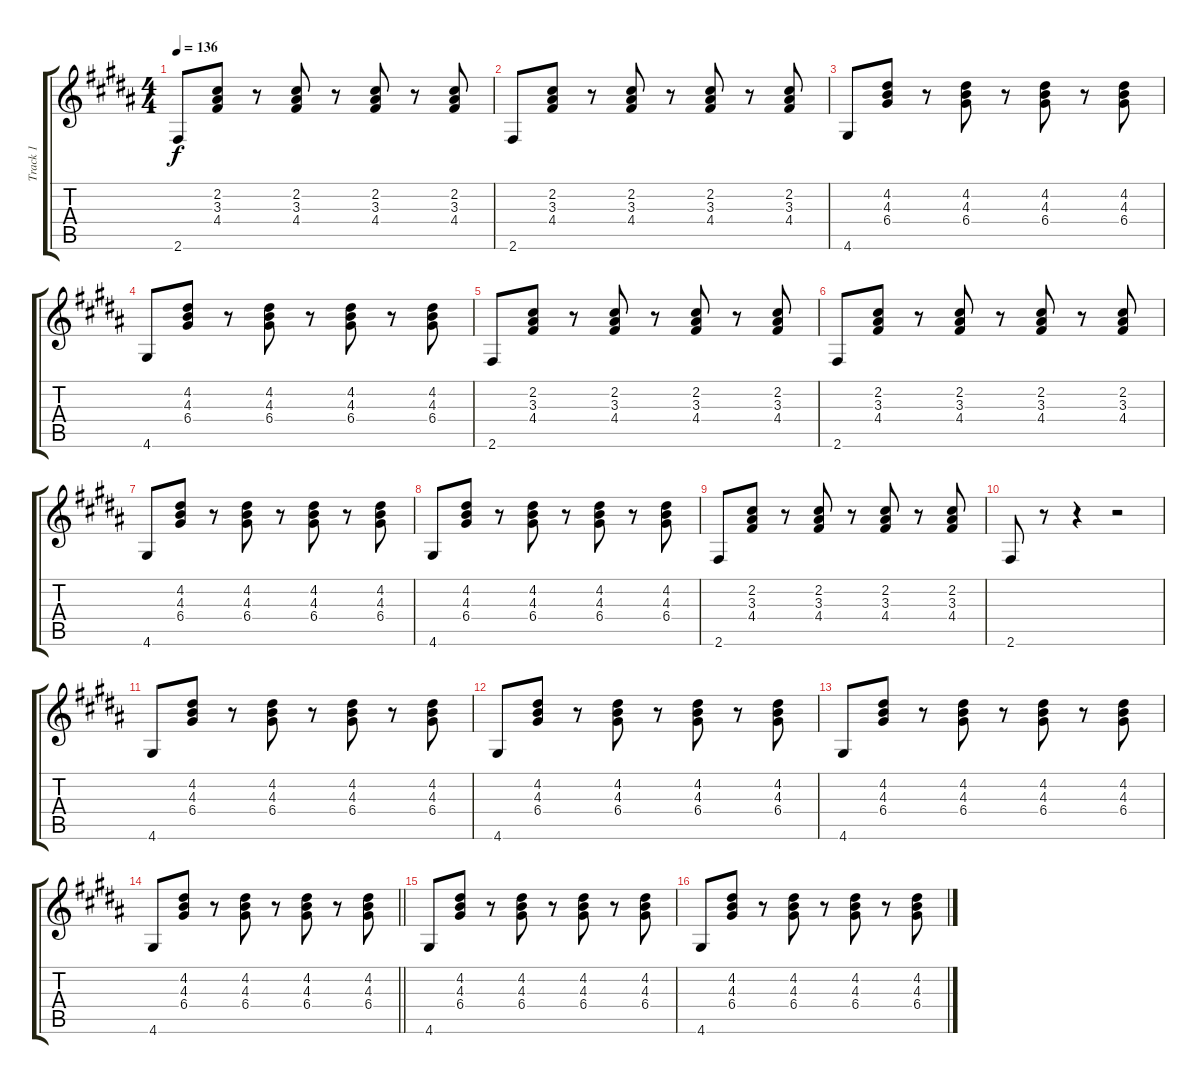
\track ("Track 1" "Track 1") {instrument acousticguitarsteel}
\staff {score tabs}
\tuning (E4 B3 G3 D3 A2 E2) {hide}
\ts (4 4)
\tempo 136
\clef g2
\ks g#minor
2.6.8{dy f} (2.2 3.3 4.4).8 r.8 (2.2 3.3 4.4).8 r.8 (2.2 3.3 4.4).8 r.8 (2.2 3.3 4.4).8 |
2.6.8 (2.2 3.3 4.4).8 r.8 (2.2 3.3 4.4).8 r.8 (2.2 3.3 4.4).8 r.8 (2.2 3.3 4.4).8 |
4.6.8 (4.2 4.3 6.4).8 r.8 (4.2 4.3 6.4).8 r.8 (4.2 4.3 6.4).8 r.8 (4.2 4.3 6.4).8 |
4.6.8 (4.2 4.3 6.4).8 r.8 (4.2 4.3 6.4).8 r.8 (4.2 4.3 6.4).8 r.8 (4.2 4.3 6.4).8 |
2.6.8 (2.2 3.3 4.4).8 r.8 (2.2 3.3 4.4).8 r.8 (2.2 3.3 4.4).8 r.8 (2.2 3.3 4.4).8 |
2.6.8 (2.2 3.3 4.4).8 r.8 (2.2 3.3 4.4).8 r.8 (2.2 3.3 4.4).8 r.8 (2.2 3.3 4.4).8 |
4.6.8 (4.2 4.3 6.4).8 r.8 (4.2 4.3 6.4).8 r.8 (4.2 4.3 6.4).8 r.8 (4.2 4.3 6.4).8 |
4.6.8 (4.2 4.3 6.4).8 r.8 (4.2 4.3 6.4).8 r.8 (4.2 4.3 6.4).8 r.8 (4.2 4.3 6.4).8 |
2.6.8 (2.2 3.3 4.4).8 r.8 (2.2 3.3 4.4).8 r.8 (2.2 3.3 4.4).8 r.8 (2.2 3.3 4.4).8 |
2.6.8 r.8 r.4 r.2 |
4.6.8 (4.2 4.3 6.4).8 r.8 (4.2 4.3 6.4).8 r.8 (4.2 4.3 6.4).8 r.8 (4.2 4.3 6.4).8 |
4.6.8 (4.2 4.3 6.4).8 r.8 (4.2 4.3 6.4).8 r.8 (4.2 4.3 6.4).8 r.8 (4.2 4.3 6.4).8 |
4.6.8 (4.2 4.3 6.4).8 r.8 (4.2 4.3 6.4).8 r.8 (4.2 4.3 6.4).8 r.8 (4.2 4.3 6.4).8 |
\barLineRight lightlight
4.6.8 (4.2 4.3 6.4).8 r.8 (4.2 4.3 6.4).8 r.8 (4.2 4.3 6.4).8 r.8 (4.2 4.3 6.4).8 |
4.6.8 (4.2 4.3 6.4).8 r.8 (4.2 4.3 6.4).8 r.8 (4.2 4.3 6.4).8 r.8 (4.2 4.3 6.4).8 |
4.6.8 (4.2 4.3 6.4).8 r.8 (4.2 4.3 6.4).8 r.8 (4.2 4.3 6.4).8 r.8 (4.2 4.3 6.4).8
